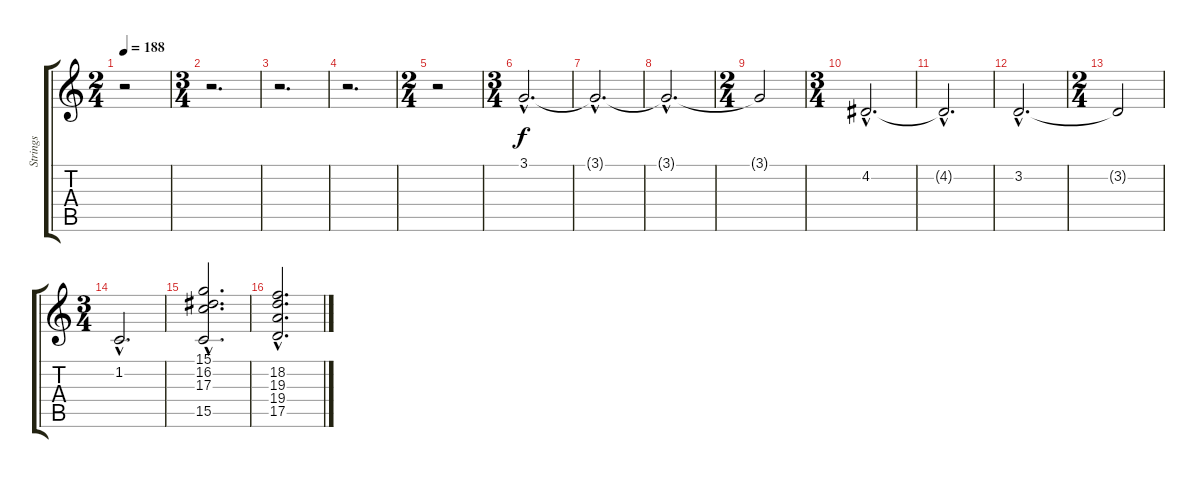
\track ("Strings" "Strings") {instrument stringensemble1}
\staff {score tabs}
\tuning (E4 B3 G3 D3 A2 E2) {hide}
\ts (2 4)
\tempo 188
\clef g2
\ks c
r.2{dy f} |
\ts (3 4)
r.2{d} |
r.2{d} |
r.2{d} |
\ts (2 4)
r.2 |
\ts (3 4)
3.1{hac}.2{d volume 13} |
3.1{hac t}.2{d} |
3.1{hac t}.2{d} |
\ts (2 4)
3.1{t}.2 |
\ts (3 4)
4.2{hac}.2{d} |
4.2{hac t}.2{d} |
3.2{hac}.2{d} |
\ts (2 4)
3.2{t}.2 |
\ts (3 4)
1.2{hac}.2{d} |
(15.1{hac} 16.2{hac} 17.3{hac} 15.5{hac}).2{d volume 11} |
(18.2{hac} 19.3{hac} 19.4{hac} 17.5{hac}).2{d}
